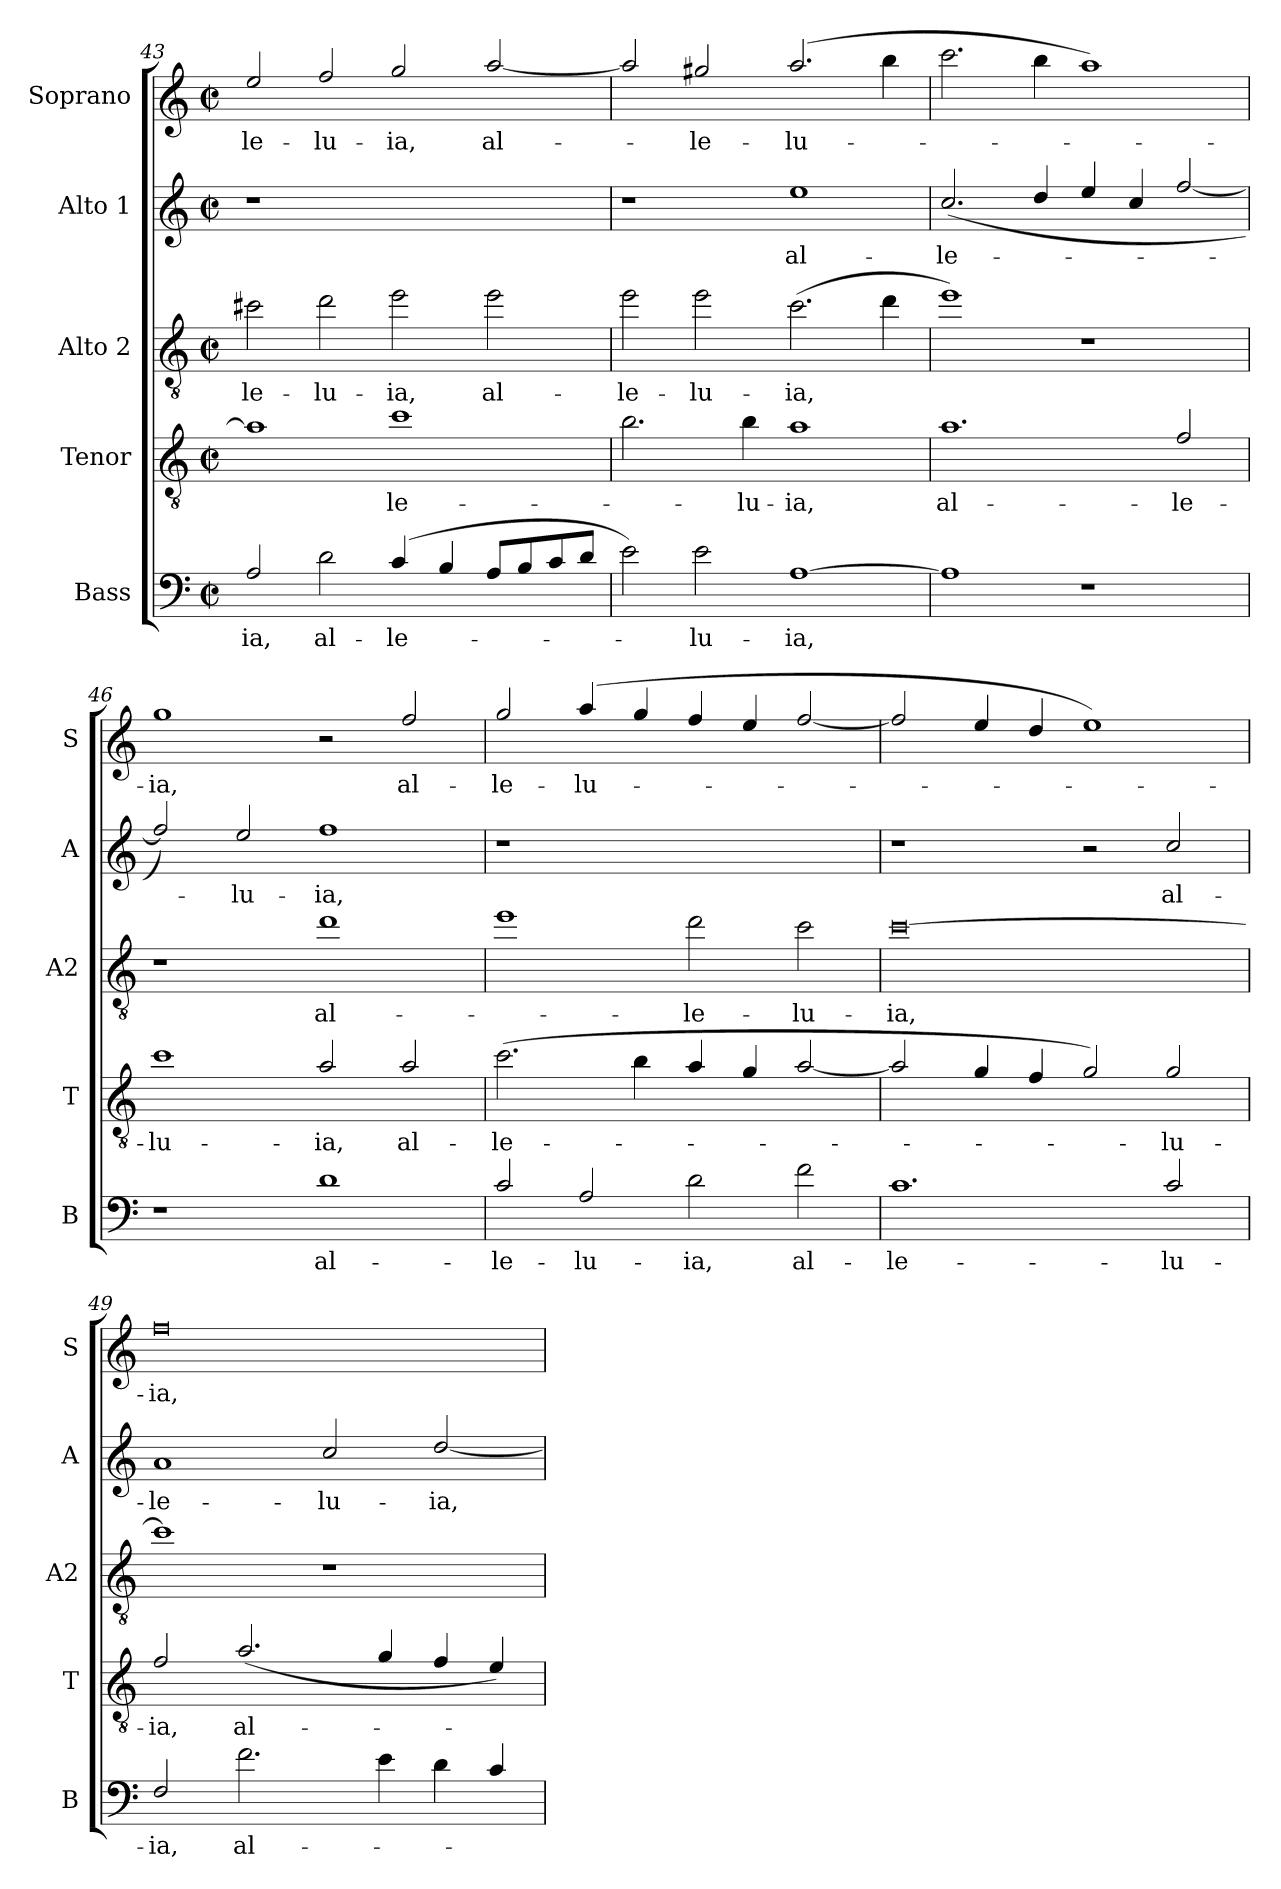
**kern	**text	**kern	**text	**kern	**text	**kern	**text	**kern	**text
*part5	*part5	*part4	*part4	*part3	*part3	*part2	*part2	*part1	*part1
*staff5	*staff5	*staff4	*staff4	*staff3	*staff3	*staff2	*staff2	*staff1	*staff1
*I"Bass	*	*I"Tenor	*	*I"Alto 2	*	*I"Alto 1	*	*I"Soprano	*
*I'B	*	*I'T	*	*I'A2	*	*I'A	*	*I'S	*
*clefF4	*	*clefGv2	*	*clefGv2	*	*clefG2	*	*clefG2	*
*ITrd7c12	*	*ITrd7c12	*	*ITrd7c12	*	*ITrd7c12	*	*ITrd7c12	*
*k[]	*	*k[]	*	*k[]	*	*k[]	*	*k[]	*
*C:	*	*C:	*	*C:	*	*C:	*	*C:	*
*M2/2	*	*M2/2	*	*M2/2	*	*M2/2	*	*M2/2	*
*met(c|)	*	*met(c|)	*	*met(c|)	*	*met(c|)	*	*met(c|)	*
=43	=43	=43	=43	=43	=43	=43	=43	=43	=43
!	!LO:LY:b	!	!	!	!LO:LY:b	!	!	!	!LO:LY:b
2AA/	-ia,	1A]	.	2c#X\	-le-	1r	.	2e/	-le-
!	!LO:LY:b	!	!	!	!LO:LY:b	!	!	!	!LO:LY:b
2D\	al-	.	.	2d\	-lu-	.	.	2f/	-lu-
!	!LO:LY:b	!	!LO:LY:b	!	!LO:LY:b	!	!	!	!LO:LY:b
(4C/	-le-	1c	-le-	2e\	-ia,	1ryy	.	2g/	-ia,
4BB/	.	.	.	.	.	.	.	.	.
!	!	!	!	!	!LO:LY:b	!	!	!	!LO:LY:b
8AA/L	.	.	.	2e\	al-	.	.	[2a/	al-
8BB/	.	.	.	.	.	.	.	.	.
8C/	.	.	.	.	.	.	.	.	.
8D/J	.	.	.	.	.	.	.	.	.
!!LO:PB:g=z
=44	=44	=44	=44	=44	=44	=44	=44	=44	=44
!	!	!	!	!	!LO:LY:b	!	!	!	!
2E\)	.	2.B\	.	2e\	-le-	1r	.	2a/]	.
!	!LO:LY:b	!	!	!	!LO:LY:b	!	!	!	!LO:LY:b
2E\	-lu-	.	.	2e\	-lu-	.	.	2g#X/	-le-
!	!	!	!LO:LY:b	!	!	!	!	!	!
.	.	4B\	-lu-	.	.	.	.	.	.
!	!LO:LY:b	!	!LO:LY:b	!	!LO:LY:b	!	!LO:LY:b	!	!LO:LY:b
[1AA	-ia,	1A	-ia,	(>2.c\	-ia,	1e	al-	(2.a/	-lu-
.	.	.	.	4d\	.	.	.	4b\	.
=45	=45	=45	=45	=45	=45	=45	=45	=45	=45
!	!	!	!LO:LY:b	!	!	!	!LO:LY:b	!	!
1AA]	.	1.A	al-	1e)	.	(<2.c/	-le-	2.cc\	.
.	.	.	.	.	.	4d/	.	4b\	.
1r	.	.	.	1r	.	4e/	.	1a)	.
.	.	.	.	.	.	4c/	.	.	.
!	!	!	!LO:LY:b	!	!	!	!	!	!
.	.	2F/	-le-	.	.	[2f/	.	.	.
=46	=46	=46	=46	=46	=46	=46	=46	=46	=46
!	!	!	!LO:LY:b	!	!	!	!	!	!LO:LY:b
1r	.	1c	-lu-	1r	.	2f/])	.	1g	-ia,
!	!	!	!	!	!	!	!LO:LY:b	!	!
.	.	.	.	.	.	2e/	-lu-	.	.
!	!LO:LY:b	!	!LO:LY:b	!	!LO:LY:b	!	!LO:LY:b	!	!
1D	al-	2A/	-ia,	1d	al-	1f	-ia,	2r	.
!	!	!	!LO:LY:b	!	!	!	!	!	!LO:LY:b
.	.	2A/	al-	.	.	.	.	2f/	al-
=47	=47	=47	=47	=47	=47	=47	=47	=47	=47
!	!LO:LY:b	!	!LO:LY:b	!	!	!	!	!	!LO:LY:b
2C/	-le-	(>2.c\	-le-	1e	.	1r	.	2g/	-le-
!	!LO:LY:b	!	!	!	!	!	!	!	!LO:LY:b
2AA/	-lu-	.	.	.	.	.	.	(<4a/	-lu-
.	.	4B\	.	.	.	.	.	4g/	.
!	!LO:LY:b	!	!	!	!LO:LY:b	!	!	!	!
2D\	-ia,	4A/	.	2d\	-le-	1ryy	.	4f/	.
.	.	4G/	.	.	.	.	.	4e/	.
!	!LO:LY:b	!	!	!	!LO:LY:b	!	!	!	!
2F\	al-	[2A/	.	2c\	-lu-	.	.	[2f/	.
=48	=48	=48	=48	=48	=48	=48	=48	=48	=48
!	!LO:LY:b	!	!	!	!LO:LY:b	!	!	!	!
1.C	-le-	2A/]	.	[0c	-ia,	1r	.	2f/]	.
.	.	4G/	.	.	.	.	.	4e/	.
.	.	4F/	.	.	.	.	.	4d/	.
.	.	2G/)	.	.	.	2r	.	1e)	.
!	!LO:LY:b	!	!LO:LY:b	!	!	!	!LO:LY:b	!	!
2C/	-lu-	2G/	-lu-	.	.	2c/	al-	.	.
!!LO:LB:g=z
=49	=49	=49	=49	=49	=49	=49	=49	=49	=49
!	!LO:LY:b	!	!LO:LY:b	!	!	!	!LO:LY:b	!	!LO:LY:b
2FF/	-ia,	2F/	-ia,	1c]	.	1A	-le-	0f	-ia,
!	!LO:LY:b	!	!LO:LY:b	!	!	!	!	!	!
2.F\	al-	(<2.A/	al-	.	.	.	.	.	.
!	!	!	!	!	!	!	!LO:LY:b	!	!
.	.	.	.	1r	.	2c/	-lu-	.	.
4E\	.	4G/	.	.	.	.	.	.	.
!	!	!	!	!	!	!	!LO:LY:b	!	!
4D\	.	4F/	.	.	.	[2d/	-ia,	.	.
4C/	.	4E/)	.	.	.	.	.	.	.
=	=	=	=	=	=	=	=	=	=
*-	*-	*-	*-	*-	*-	*-	*-	*-	*-
